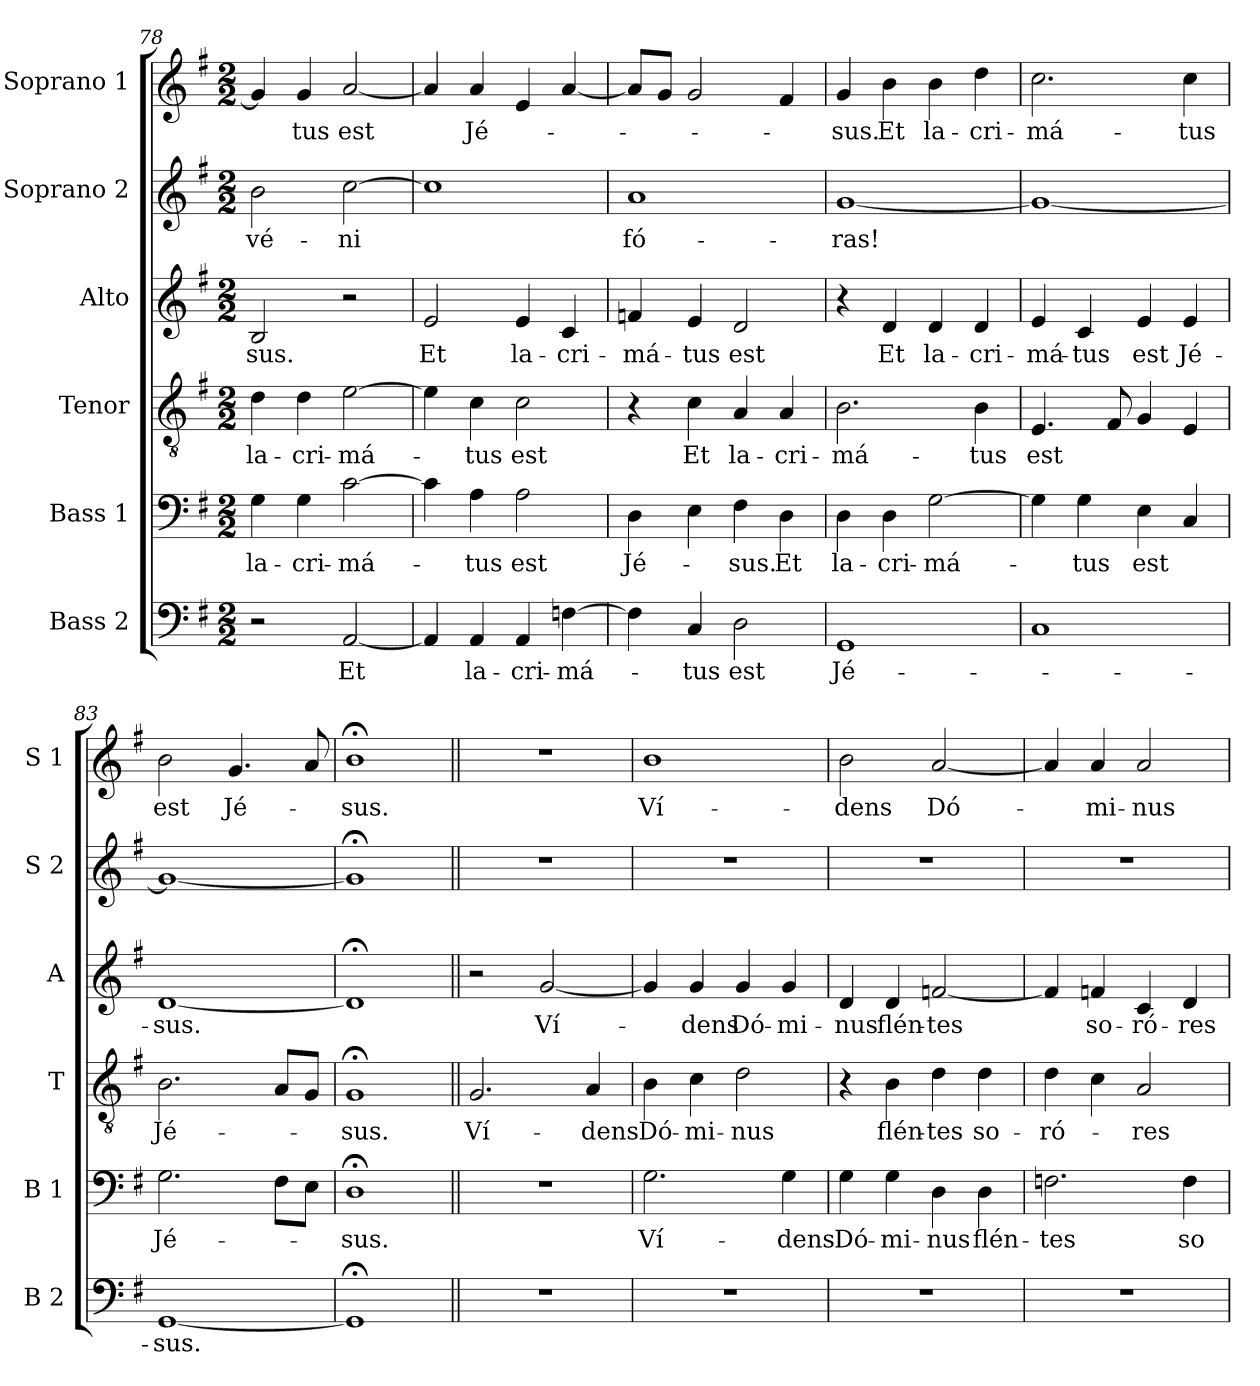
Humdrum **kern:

**kern	**text	**kern	**text	**kern	**text	**kern	**text	**kern	**text	**kern	**text
*part6	*part6	*part5	*part5	*part4	*part4	*part3	*part3	*part2	*part2	*part1	*part1
*staff6	*staff6	*staff5	*staff5	*staff4	*staff4	*staff3	*staff3	*staff2	*staff2	*staff1	*staff1
*I"Bass 2	*	*I"Bass 1	*	*I"Tenor	*	*I"Alto	*	*I"Soprano 2	*	*I"Soprano 1	*
*I'B 2	*	*I'B 1	*	*I'T	*	*I'A	*	*I'S 2	*	*I'S 1	*
*clefF4	*	*clefF4	*	*clefGv2	*	*clefG2	*	*clefG2	*	*clefG2	*
*k[f#]	*	*k[f#]	*	*k[f#]	*	*k[f#]	*	*k[f#]	*	*k[f#]	*
*G:	*	*G:	*	*G:	*	*G:	*	*G:	*	*G:	*
*M2/2	*	*M2/2	*	*M2/2	*	*M2/2	*	*M2/2	*	*M2/2	*
=78	=78	=78	=78	=78	=78	=78	=78	=78	=78	=78	=78
2r	.	4G\	la-	4d\	la-	2B/	-sus.	2b\	vé-	4g/]	.
.	.	4G\	-cri-	4d\	-cri-	.	.	.	.	4g/	-tus
[2AA/	Et	[2c\	-má-	[2e\	-má-	2r	.	[2cc\	-ni	[2a/	est
!!LO:LB:g=z
=79	=79	=79	=79	=79	=79	=79	=79	=79	=79	=79	=79
4AA/]	.	4c\]	.	4e\]	.	2e/	Et	1cc]	.	4a/]	.
4AA/	la-	4A\	-tus	4c\	-tus	.	.	.	.	4a/	Jé-
4AA/	-cri-	2A\	est	2c\	est	4e/	la-	.	.	4e/	.
[4Fn\	-má-	.	.	.	.	4c/	-cri-	.	.	[4a/	.
=80	=80	=80	=80	=80	=80	=80	=80	=80	=80	=80	=80
4F\]	.	4D\	Jé-	4r	.	4fn/	-má-	1a	fó-	8a/L]	.
.	.	.	.	.	.	.	.	.	.	8g/J	.
4C/	-tus	4E\	.	4c\	Et	4e/	-tus	.	.	2g/	.
2D\	est	4F#\	-sus.	4A/	la-	2d/	est	.	.	.	.
.	.	4D\	Et	4A/	-cri-	.	.	.	.	4f#/	.
=81	=81	=81	=81	=81	=81	=81	=81	=81	=81	=81	=81
1GG	Jé-	4D\	la-	2.B\	-má-	4r	.	[1g	-ras!	4g/	-sus.
.	.	4D\	-cri-	.	.	4d/	Et	.	.	4b\	Et
.	.	[2G\	-má-	.	.	4d/	la-	.	.	4b\	la-
.	.	.	.	4B\	-tus	4d/	-cri-	.	.	4dd\	-cri-
=82	=82	=82	=82	=82	=82	=82	=82	=82	=82	=82	=82
1C	.	4G\]	.	4.E/	est	4e/	-má-	1g_	.	2.cc\	-má-
.	.	4G\	-tus	.	.	4c/	-tus	.	.	.	.
.	.	.	.	8F#/	.	.	.	.	.	.	.
.	.	4E\	est	4G/	.	4e/	est	.	.	.	.
.	.	4C/	.	4E/	.	4e/	Jé-	.	.	4cc\	-tus
=83	=83	=83	=83	=83	=83	=83	=83	=83	=83	=83	=83
[1GG	-sus.	2.G\	Jé-	2.B\	Jé-	[1d	-sus.	1g_	.	2b\	est
.	.	.	.	.	.	.	.	.	.	4.g/	Jé-
.	.	8F#\L	.	8A/L	.	.	.	.	.	.	.
.	.	8E\J	.	8G/J	.	.	.	.	.	8a/	.
=84	=84	=84	=84	=84	=84	=84	=84	=84	=84	=84	=84
1GG;<]	.	1D;<	-sus.	1G;<	-sus.	1d;<]	.	1g;<]	.	1b;<	-sus.
!!LO:PB:g=z
=85||	=85||	=85||	=85||	=85||	=85||	=85||	=85||	=85||	=85||	=85||	=85||
1r	.	1r	.	2.G/	Ví-	2r	.	1r	.	1r	.
.	.	.	.	.	.	[2g/	Ví-	.	.	.	.
.	.	.	.	4A/	-dens	.	.	.	.	.	.
=86	=86	=86	=86	=86	=86	=86	=86	=86	=86	=86	=86
1r	.	2.G\	Ví-	4B\	Dó-	4g/]	.	1r	.	1b	Ví-
.	.	.	.	4c\	-mi-	4g/	-dens	.	.	.	.
.	.	.	.	2d\	-nus	4g/	Dó-	.	.	.	.
.	.	4G\	-dens	.	.	4g/	-mi-	.	.	.	.
=87	=87	=87	=87	=87	=87	=87	=87	=87	=87	=87	=87
1r	.	4G\	Dó-	4r	.	4d/	-nus	1r	.	2b\	-dens
.	.	4G\	-mi-	4B\	flén-	4d/	flén-	.	.	.	.
.	.	4D\	-nus	4d\	-tes	[2fn/	-tes	.	.	[2a/	Dó-
.	.	4D\	flén-	4d\	so-	.	.	.	.	.	.
=88	=88	=88	=88	=88	=88	=88	=88	=88	=88	=88	=88
1r	.	2.Fn\	-tes	4d\	-ró-	4f/]	.	1r	.	4a/]	.
.	.	.	.	4c\	.	4fn/	so-	.	.	4a/	-mi-
.	.	.	.	2A/	-res	4c/	-ró-	.	.	2a/	-nus
.	.	4F\	so-	.	.	4d/	-res	.	.	.	.
=	=	=	=	=	=	=	=	=	=	=	=
*-	*-	*-	*-	*-	*-	*-	*-	*-	*-	*-	*-
